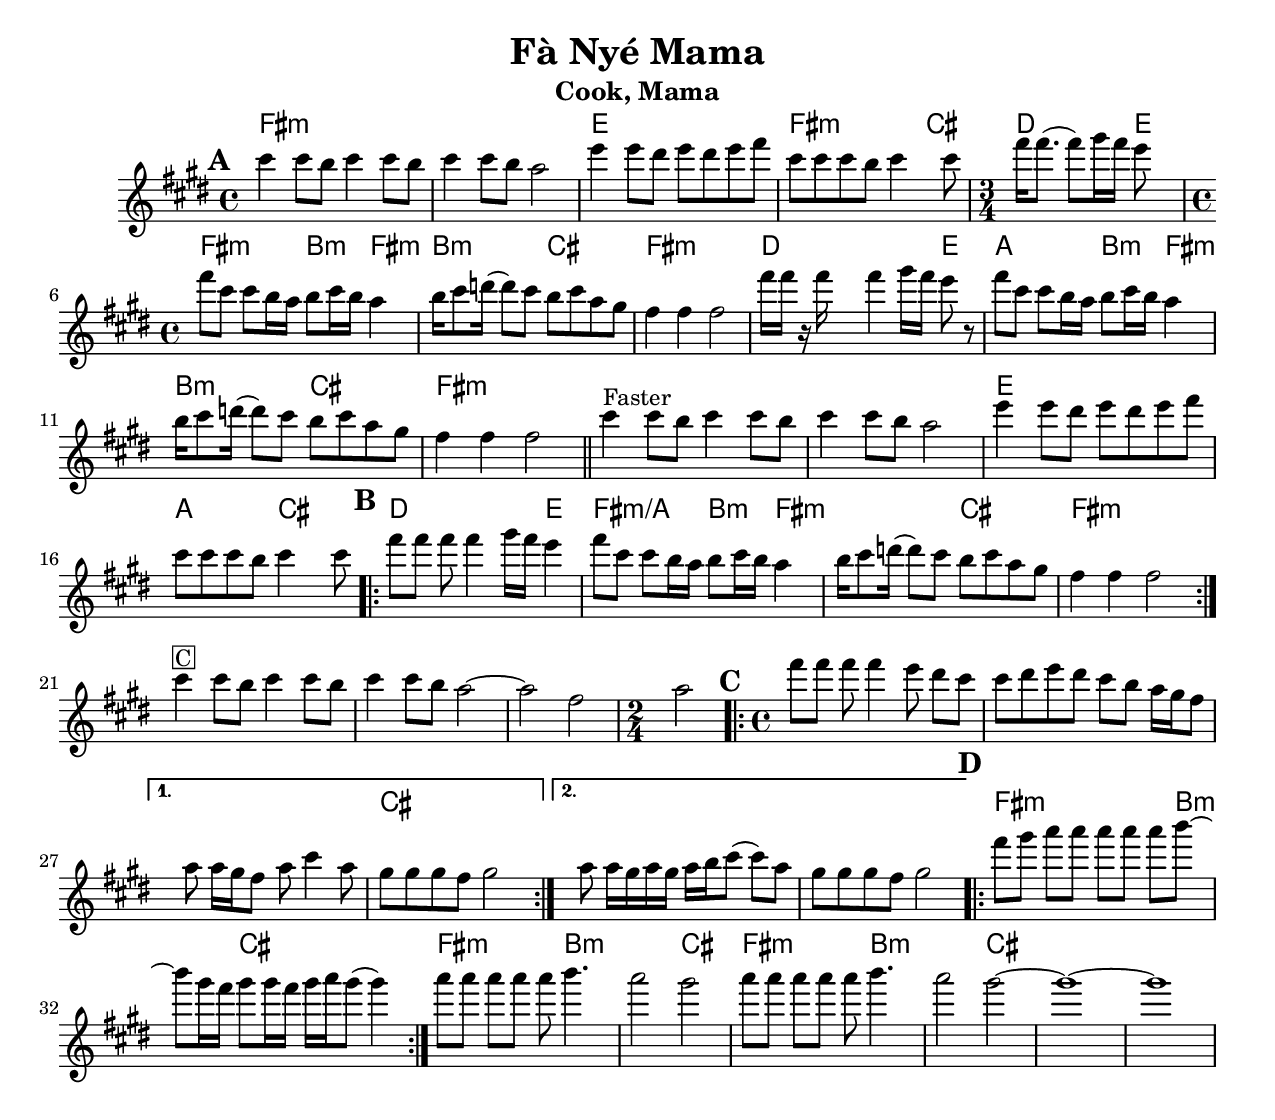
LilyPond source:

\version "2.18.0"
\include "english.ly"
\paper{
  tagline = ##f
  print-all-headers = ##t
  #(set-paper-size "letter")
}
date = #(strftime "%d-%m-%Y" (localtime (current-time)))

%\markup{ \italic{ " Updated " \date  }  }

%\markup{ Got something to say? }

%#################################### Melody ########################
melody = \relative c''' {
  \clef treble
  \key e\major
  \time 4/4
  \set Score.markFormatter = #format-mark-box-alphabet

  %\partial 16*3 a16 d f   %lead in notes
  \repeat volta 2{
  \mark \default
   cs4   cs8 b cs4 cs8 b
        cs4 cs8 b a2
        e'4 e8 ds e ds e fs
        cs8 cs cs b cs4 s8 cs8|
   %{
   <<
      {
        e4   e8 d e4 e8 d
        e4 e8 d c2
        g'4 g8 fs g fs g a
        e8 e e d e4 s8 e8|
      }
      \\{
        c4 c8 b c4 c8 b%\segno
        c4 c8 b a2
        e'4 e8 d e d e fs
        c8 c c b c4 s8 c  %4
      }
    >>
   %}

    \time 3/4
  \set Score.markFormatter = #format-mark-box-alphabet
    fs16 fs8.(fs8) gs16 fs e8 s8|%raised octave for harmony
    \time 4/4
  \set Score.markFormatter = #format-mark-box-alphabet
    fs8 [cs] cs b16 a b8 cs16 b a4|
    b16cs8 d16 (d8) cs b cs a gs|  %might be fs 3rd note
    fs4 fs fs2  %8

    fs'16 fs r fs s8 fs4 gs16 fs e8 r|
    fs8 [cs] cs b16 a b8 cs16 b a4|
    b16cs8 d16 (d8) cs b cs a gs|  %might be fs 3rd note
    fs4 fs fs2  %12
    \bar "||"


    cs'4 ^Faster cs8 b cs4 cs8 b  %13
    cs4 cs8 b a2
    e'4 e8 ds e ds e fs
    cs8 cs cs b cs4 s8 cs8|  %16


    \repeat volta 2{
  \mark \default
      fs8 [fs] fs fs4 gs16 fs e4|
      fs8 [cs] cs b16 a b8 cs16 b a4|
      b16cs8 d16 (d8) cs b cs a gs|  %might be fs 3rd note
      fs4 fs fs2  %_  \markup {\italic {D.S.}}
      %{
      e'8 d e4 e8 d
      e4 e8 d c2   %21
      g'4 g8 fs g fs g a
      e8 e
      %}

    }
  }
  \break
  %*****************end of first tune******************

  % \alternative { { }{ } }
  %Faster
  cs'4 ^\markup{ \box C } cs8 b cs4 cs8 b|
  cs4 cs8 b a2~
  a2 fs2
  \time 2/4 a2  %27
  \set Score.markFormatter = #format-mark-box-alphabet

  \time 4/4
  \set Score.markFormatter = #format-mark-box-alphabet
  %nested repeat********************************
  \repeat volta 2{
  \mark \default

    \repeat volta 2{
  \mark \default

      fs'8  [fs] fs fs4 e8 ds [cs]|
      cs8 ds e ds cs b a16 gs fs8|
    }

    \alternative{
      {
        s8 a a16 gs fs8 a8 cs4 a8|
        gs8 gs gs fs gs2|
      }
      {
        s8 a a16 gs a gs a b cs8(cs)a|
        gs8 gs gs fs gs2|
      }
    }

    \repeat volta 2{
  \mark \default
      fs'8 [gs] a a a [a] a b~|
      b gs16 fs gs8 gs16
      fs gs a gs8(gs4)|
    }
  }%end nested repeat
  %\repeat percent 2{  %repeat prev 2 measures
  a8 [a] a a a b4.|
  a2 gs2
  %}
  a8 [a] a a a b4.|
  a2 gs2~
  gs1~
  gs1

}
%################################# Lyrics #####################
%\addlyrics{  }
%################################# Chords #######################
harmonies = \chordmode {
  fs1:m
  s1
  e1
  fs4:m s2 cs4
  d4 s4 e4
  fs4:m s b4:m fs4:m
  b4:m s4 cs2
  fs1:m
  d4 s2 e4
  a2 b4:m fs4:m
  b2:m cs2
  fs1:m  %before double bar
  s1*2
  e1
  a2 cs2 %repeat
  d4 s2 e4
  fs2:m/a b4:m fs4:m %c2/am   check out how to notate
  fs2:m cs2
  fs1:m  %repeat  (watch out for the 2/4 bar)
  s2*13   %was *19
  cs1  %2nd ending
  s1*2
  fs8:m s8*6 b8:m
  s4 cs4 s2  %short 2 bar repeat
  fs4:m s8*3 b4:m s8
  s2
  cs2
  %s2*4
  fs4:m s8*3 b4:m
  s8*5 cs2
}

\score {
  <<
    \new ChordNames {
      \set chordChanges = ##t

      \harmonies
    }
    \new Staff
    \melody
  >>
  \header{
    title= "Fà Nyé Mama"
    subtitle="Cook, Mama"
    composer= ""
    instrument =""
    arranger= ""
  }
  \layout{indent = 1.0\cm}
  \midi {
    \tempo 4 = 120

    % \midi { }
  }
}
%{
% more verses:
\markup{}
\markup {
  \fill-line {
    \hspace #0.1 % distance from left margin
    \column {
      \line { "1."
        \column {
          ""
        }
      }
      \hspace #0.2 % vertical distance between verses
      \line { "2."
        \column {
         ""
        }
      }
    }
    \hspace #0.1  % horiz. distance between columns
    \column {
      \line { "3."
        \column {
          ""
        }
      }
      \hspace #0.2 % distance between verses
      \line { "4."
        \column {
         ""
        }
      }
    }
    \hspace #0.1 % distance to right margin
  }
}

%}
